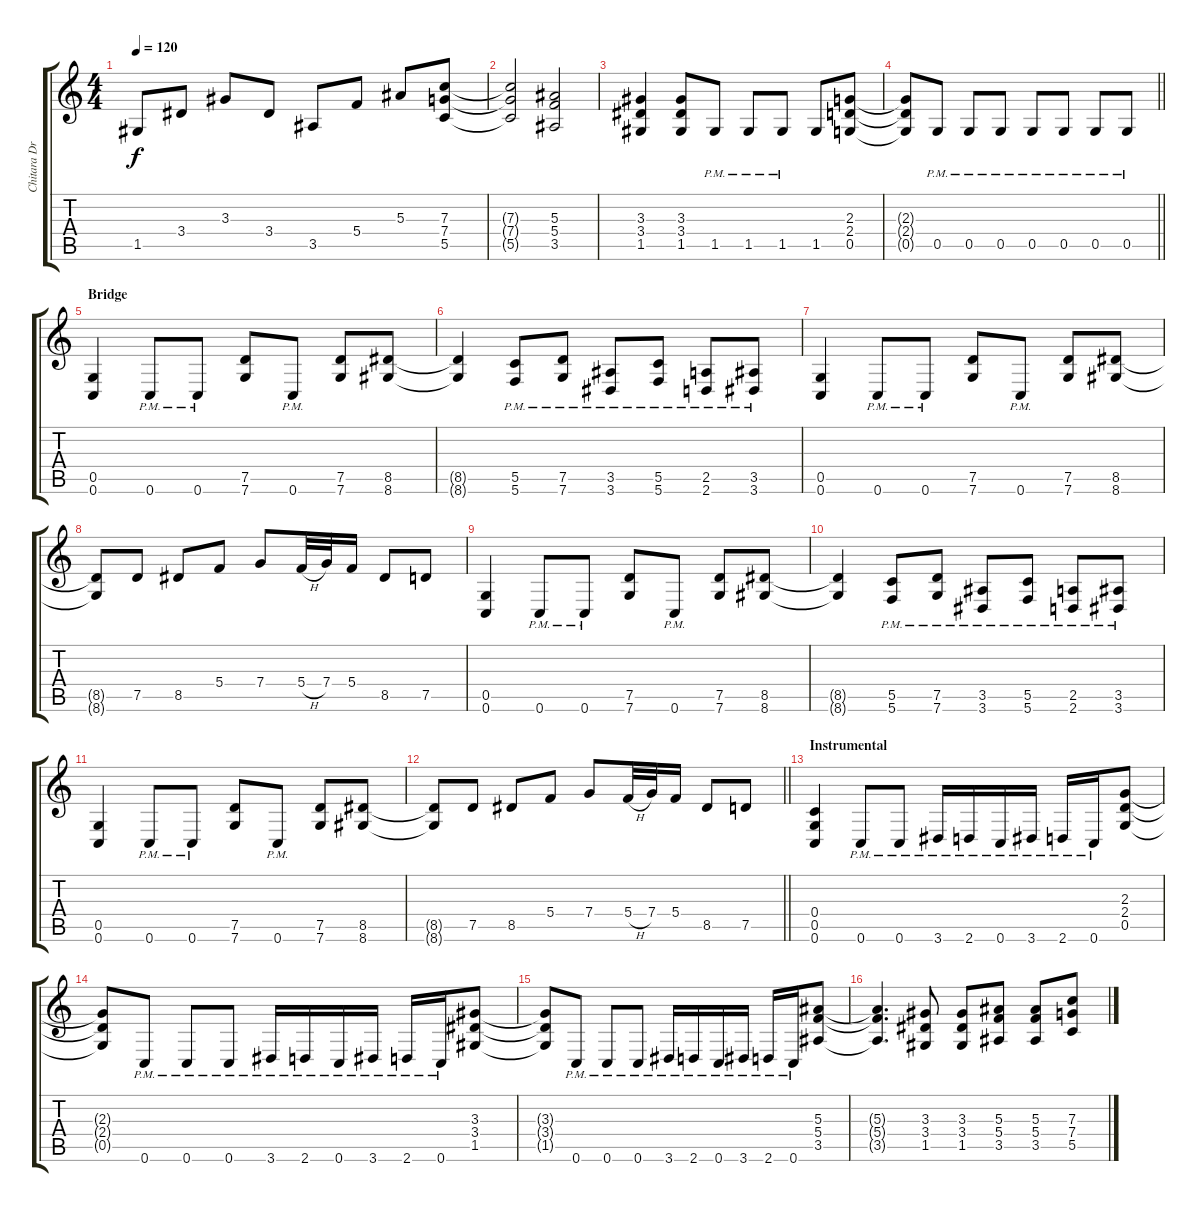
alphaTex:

\track ("Chitara Drive 1" "Chitara Dr") {instrument distortionguitar}
\staff {score tabs}
\tuning (D4 A3 F3 C3 G2 C2) {hide}
\ts (4 4)
\tempo 120
\clef g2
\ks c
1.5.8{dy f} 3.4.8 3.3.8 3.4.8 3.5.8 5.4.8 5.3.8 (7.3 7.4 5.5).8 |
(7.3{t} 7.4{t} 5.5{t}).2 (5.3 5.4 3.5).2 |
(3.3 3.4 1.5).4 (3.3 3.4 1.5).8 1.5{pm}.8 1.5{pm}.8 1.5{pm}.8 1.5.8 (2.3 2.4 0.5).8 |
\barLineRight lightlight
(2.3{t} 2.4{t} 0.5{t}).8 0.5{pm}.8 0.5{pm}.8 0.5{pm}.8 0.5{pm}.8 0.5{pm}.8 0.5{pm}.8 0.5{pm}.8 |
\section ("" "Bridge")
(0.5 0.6).4 0.6{pm}.8 0.6{pm}.8 (7.5 7.6).8 0.6{pm}.8 (7.5 7.6).8 (8.5 8.6).8 |
(8.5{t} 8.6{t}).4 (5.5{pm} 5.6{pm}).8 (7.5{pm} 7.6{pm}).8 (3.5{pm} 3.6{pm}).8 (5.5{pm} 5.6{pm}).8 (2.5{pm} 2.6{pm}).8 (3.5{pm} 3.6{pm}).8 |
(0.5 0.6).4 0.6{pm}.8 0.6{pm}.8 (7.5 7.6).8 0.6{pm}.8 (7.5 7.6).8 (8.5 8.6).8 |
(8.5{t} 8.6{t}).8 7.5.8 8.5.8 5.4.8 7.4.8 5.4{h}.32 7.4.32 5.4.16 8.5.8 7.5.8 |
(0.5 0.6).4 0.6{pm}.8 0.6{pm}.8 (7.5 7.6).8 0.6{pm}.8 (7.5 7.6).8 (8.5 8.6).8 |
(8.5{t} 8.6{t}).4 (5.5{pm} 5.6{pm}).8 (7.5{pm} 7.6{pm}).8 (3.5{pm} 3.6{pm}).8 (5.5{pm} 5.6{pm}).8 (2.5{pm} 2.6{pm}).8 (3.5{pm} 3.6{pm}).8 |
(0.5 0.6).4 0.6{pm}.8 0.6{pm}.8 (7.5 7.6).8 0.6{pm}.8 (7.5 7.6).8 (8.5 8.6).8 |
\barLineRight lightlight
(8.5{t} 8.6{t}).8 7.5.8 8.5.8 5.4.8 7.4.8 5.4{h}.32 7.4.32 5.4.16 8.5.8 7.5.8 |
\section ("" "Instrumental")
(0.4 0.5 0.6).4 0.6{pm}.8 0.6{pm}.8 3.6{pm}.16 2.6{pm}.16 0.6{pm}.16 3.6{pm}.16 2.6{pm}.16 0.6{pm}.16 (2.3 2.4 0.5).8 |
(2.3{t} 2.4{t} 0.5{t}).8 0.6{pm}.8 0.6{pm}.8 0.6{pm}.8 3.6{pm}.16 2.6{pm}.16 0.6{pm}.16 3.6{pm}.16 2.6{pm}.16 0.6{pm}.16 (3.3 3.4 1.5).8 |
(3.3{t} 3.4{t} 1.5{t}).8 0.6{pm}.8 0.6{pm}.8 0.6{pm}.8 3.6{pm}.16 2.6{pm}.16 0.6{pm}.16 3.6{pm}.16 2.6{pm}.16 0.6{pm}.16 (5.3 5.4 3.5).8 |
(5.3{t} 5.4{t} 3.5{t}).4{d} (3.3 3.4 1.5).8 (3.3 3.4 1.5).8 (5.3 5.4 3.5).8 (5.3 5.4 3.5).8 (7.3 7.4 5.5).8
